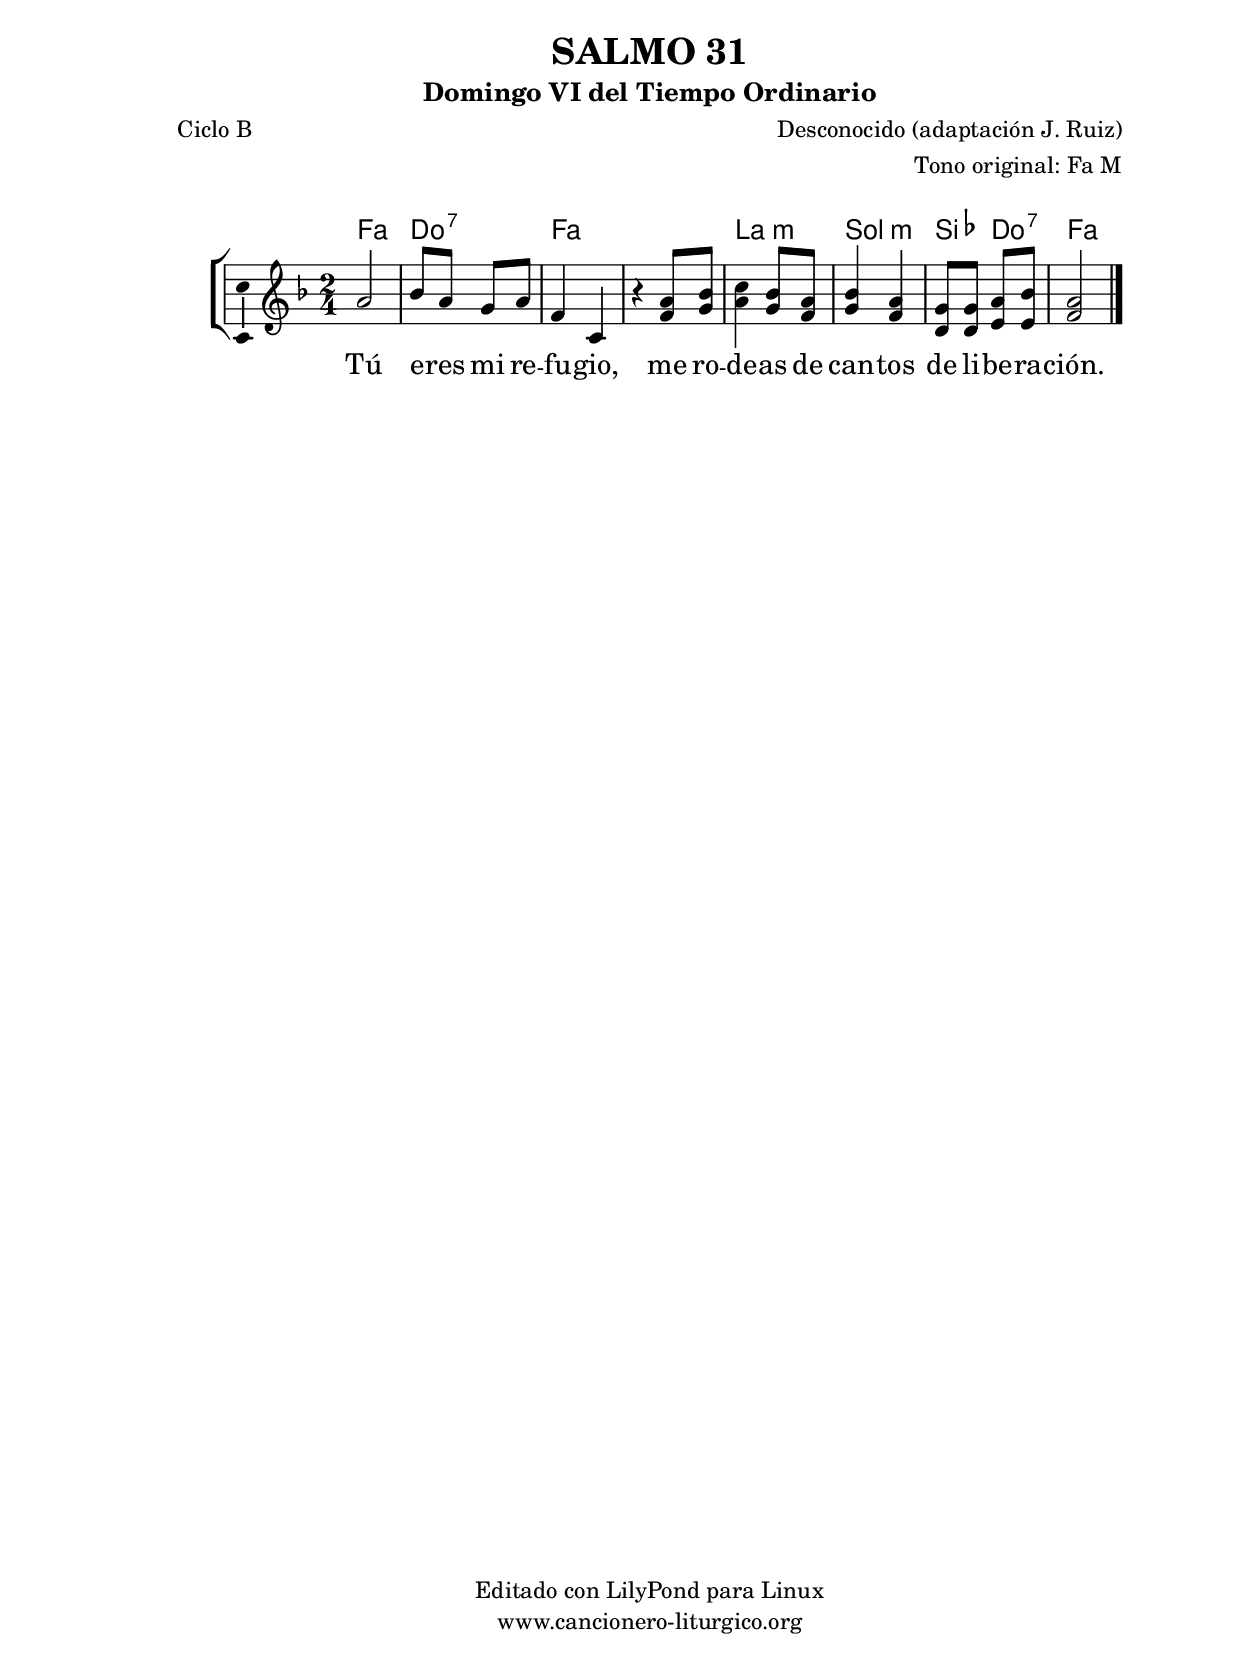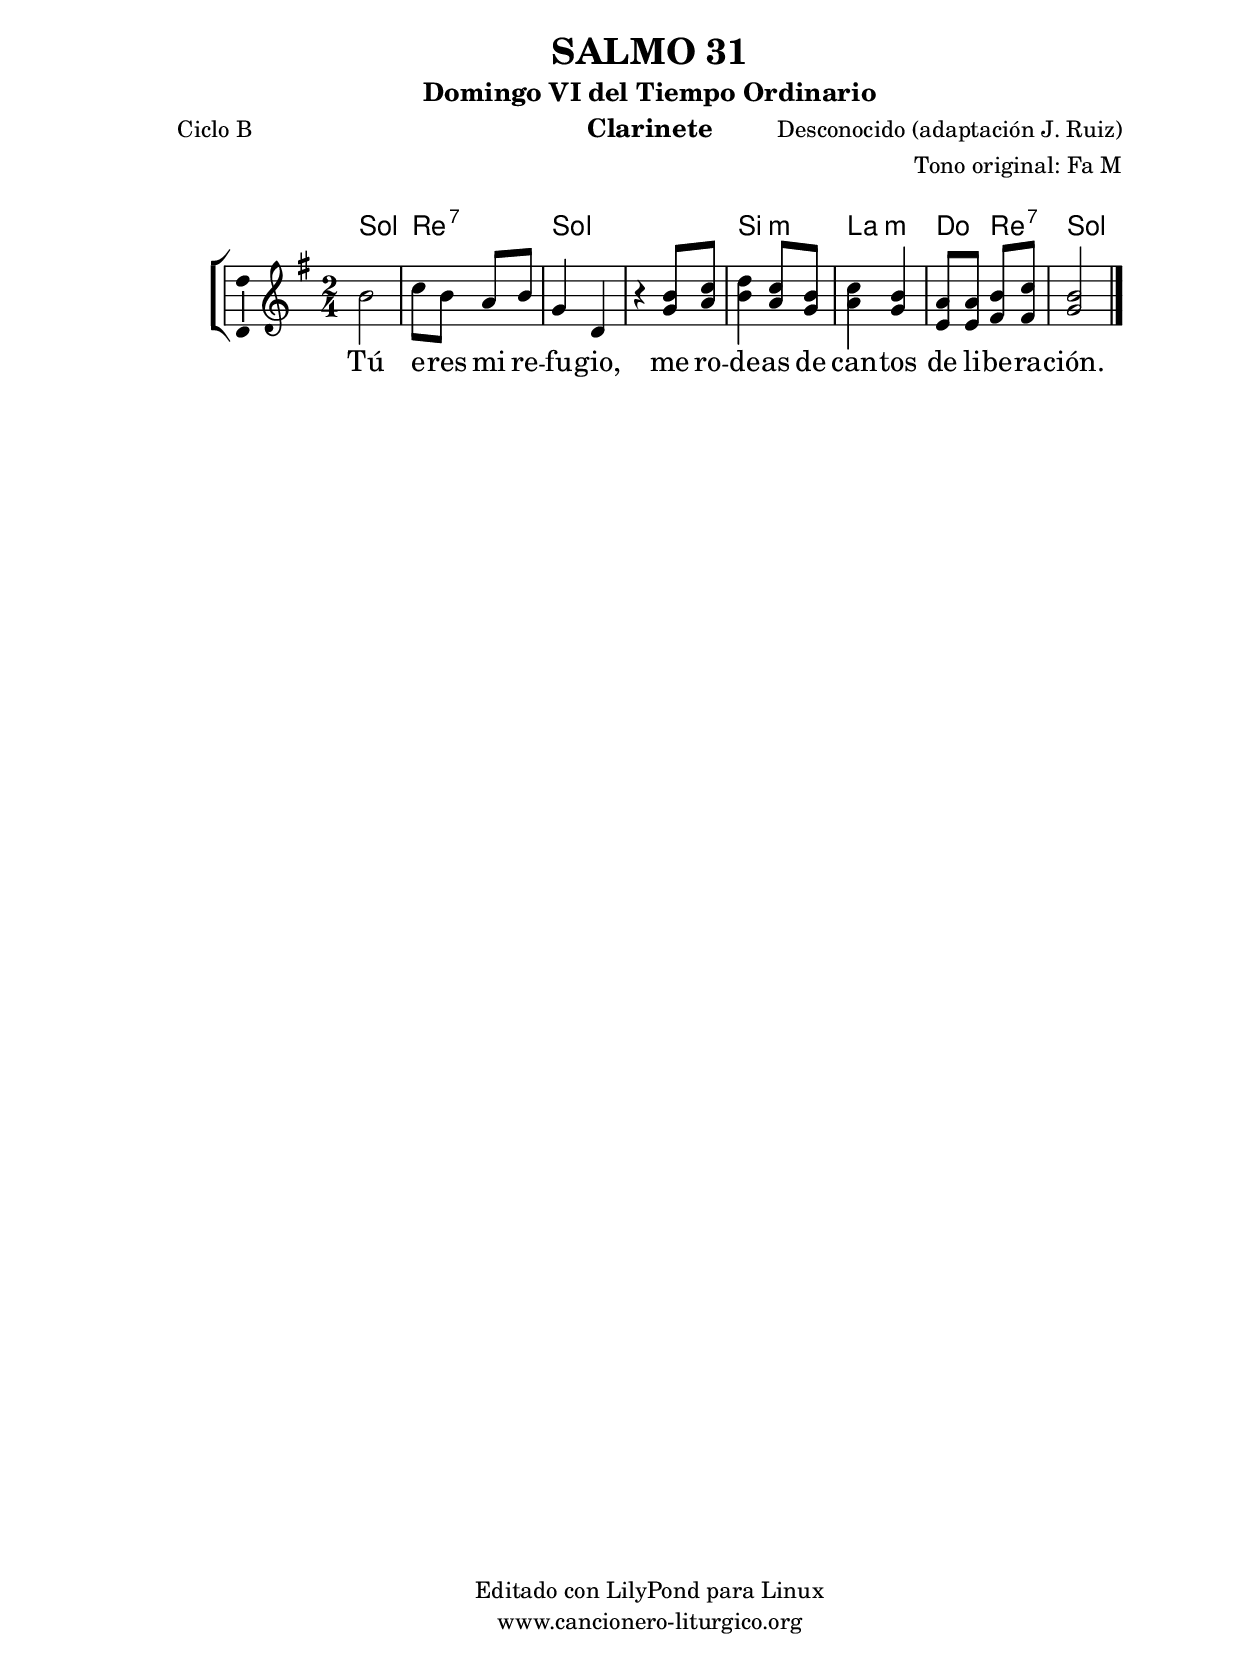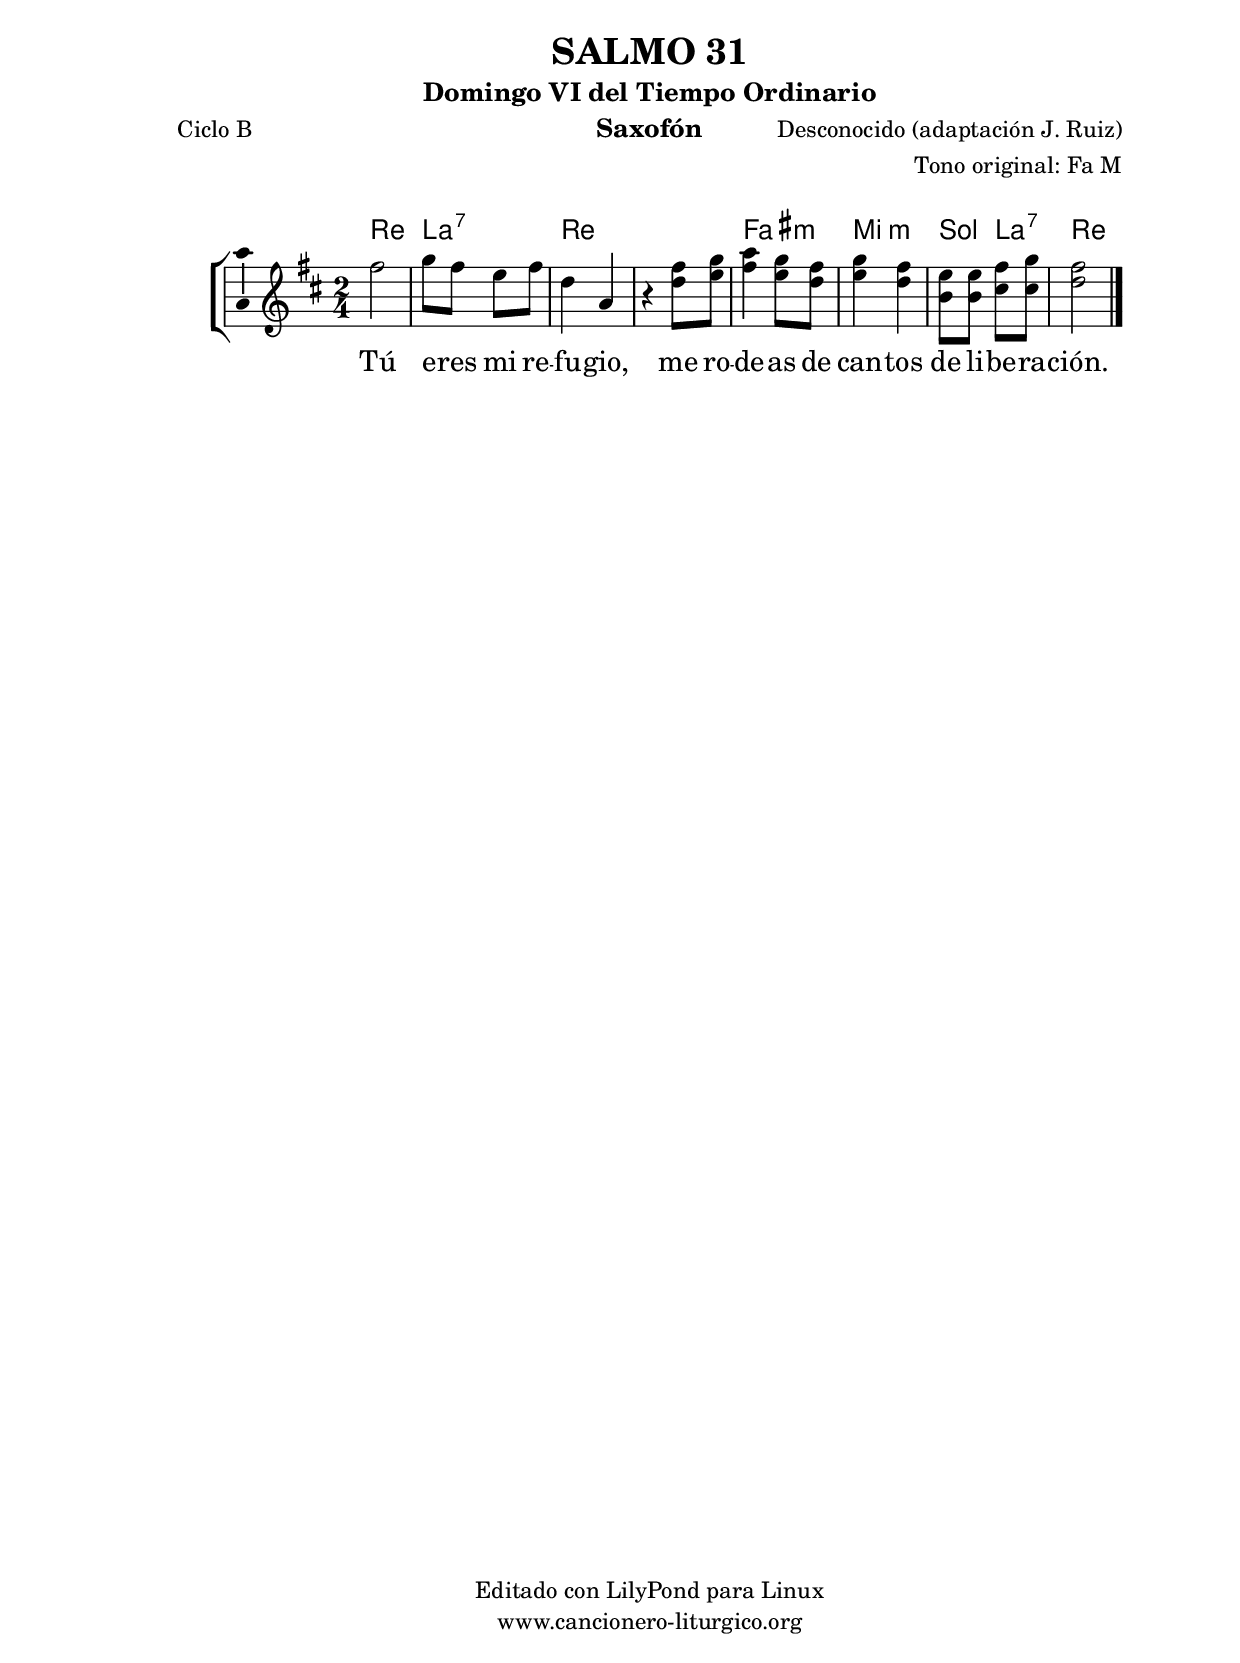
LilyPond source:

%
%para convertir .midi en .wav:
%timidity filename.midi -Ow -o finename.wav
%
%
%Para convertir de .wav a .mp3:
%lame -h -m j filename.wav
%
%
%para escuchar el midi:
%timidity nombrefichero.midi
%


%versión de lilypond para la que se ha escrito esta partitura:
\version "2.16.0"

	%Tamaño papel
	#(set-default-paper-size "a4")
	%Tamaño partitura
	#(set-global-staff-size 20)
	%No responde al pulsar sobre una nota
	#(ly:set-option 'point-and-click #f)

%parámetros del encabezamiento:
\header {
	title = "SALMO 31"
	subtitle = "Domingo VI del Tiempo Ordinario"
	composer = "Desconocido (adaptación J. Ruiz)"
	poet = "Ciclo B"
	meter = ""
	arranger = "Tono original: Fa M"
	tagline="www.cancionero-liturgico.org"
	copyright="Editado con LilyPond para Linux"
	}

%parámetros asociados al papel:
\paper  {
	oddHeaderMarkup = \markup {\fill-line { \on-the-fly #not-first-page \fromproperty #'header:title \on-the-fly #not-first-page \fromproperty #'header:composer }}
	evenHeaderMarkup = \markup {\fill-line { \fromproperty #'header:composer \fromproperty #'header:title }}
	#(set-paper-size "a4")
	print-page-number = ##f
	first-page-number = 1
	print-first-page-number = ##f
%	head-separation = 3.0 \cm
	top-margin = 2.0 \cm
	bottom-margin = 0.5\cm
%%%	bottom-margin = -1.0\cm
	left-margin = 3.0 \cm
	line-width = 16.0 \cm 
	indent = 8\mm
	interscoreline = 2.\mm
	between-system-space = 15\mm
%	para que las partituras no llenen la hoja:
	ragged-bottom = ##t
%	idem para la última hoja:
	ragged-last-bottom = ##f
%	para que las partituras llenen el ancho del papel:
	ragged-last = ##f
	after-title-space = 2.5 \cm
%page-count=1
%system-count=8

	%Flexible Vertical Spacing
%	markup-markup-spacing =
%	#'((basic-distance . 15) (minimum-distance . 15) (padding . 3))
	markup-system-spacing =
	#'((basic-distance . 15) (minimum-distance . 15) (padding . 3))
	system-system-spacing =
	#'((basic-distance . 15) (minimum-distance . 15) (padding . 3))
	score-system-spacing =
	#'((basic-distance . 15) (minimum-distance . 15) (padding . 5))
%	top-system-spacing = % header
%	#'((basic-distance . 8) (minimum-distance . 0) (padding . 3))
%	top-markup-spacing =
%	#'((basic-distance . 20) (minimum-distance . 20) (padding . 3))
	last-bottom-spacing = % footer
	#'((basic-distance . 5) (minimum-distance . 5) (padding . 3))
%	score-markup-spacing =
%	#'((basic-distance . 16) (minimum-distance . 13) (padding . 3))

	}


%parámetros que afectan a toda la partitura:
global =  {
	%clave de sol (G):
	\clef G
	%armadura:
%	\transpose e f
	\key f \major
	\tempo 4=100
	\set Score.tempoHideNote = ##t
	}


acordes = {
	\italianChords
	\chordmode {
%	\transpose e f
{

f2 c:7 f2 f a:m g:m bes4 c:7 f2

	}
	}
}

melodia = 
%	\transpose e f
{
	\relative c''{

\time 2/4

a2
bes8 a g a
f4 c
r4 <f a>8 <g bes>
<a c>4 <g bes>8 <f a>
<g bes>4 <f a>
<d g>8 <d g> <e a> <e bes'>
<f a>2

	\bar "|."
	}
	}


texto = \lyricmode {
Tú e -- res mi re -- fu -- gio,
me ro -- de -- as de can -- tos de li -- be -- ra -- ción.
	}


acordesStaff = \context ChordNames = acordesStaff <<
	\set chordChanges = ##t
	\acordes
	>>


vozStaff = \context Voice = vozStaff
\with {\consists "Ambitus_engraver"}
<<
%	\set Staff.instrumentName = ""
%	\set Staff.shortInstrumentName = ""
%	\set Staff.midiInstrument = #"clarinet"
%	\set Staff.midiInstrument = #"cello"
%	\set Staff.midiInstrument = #"flute"
	\set Staff.midiInstrument = #"electric guitar (jazz)"
%	\set Staff.midiInstrument = #"english horn"
%	\set Staff.midiInstrument = #"violin"
%	\set Staff.midiInstrument = #"glockenspiel"
	\set Staff.midiMinimumVolume = #0.7
	\set Staff.midiMaximumVolume = #0.9
	\global
	\melodia
	>>


textoStaff = \context Lyrics = textoStaff <<
	\lyricsto vozStaff \texto
	>>

\book {
	\score {
		\context ChoirStaff {
			\override StaffGroup.SystemStartBracket #'collapse-height = #1
			\override Score.SystemStartBar #'collapse-height = #1
			<<
			\acordesStaff
			\vozStaff
			\textoStaff
			>>
			}
		\layout {
	    		\context {
				\Lyrics
				\override LyricText #'font-size = #2
				}
	   		 \context {
				\Score
				%fontSize = #3
				\override StaffSymbol #'staff-space = #(magstep +3)
				%\override Beam #'thickness = #0.55
				%\override SpacingSpanner #'spacing-increment = #1.0
				%\override Slur #'height-limit = #1.5
				}
			}
		}
	\score {
		\unfoldRepeats
		\context ChoirStaff {
			<<
			\acordesStaff
			\vozStaff
			>>
			}
		\midi {
	  		\context {
	  			\Score
				tempoWholesPerMinute = #(ly:make-moment 70 4)
				}
			}
		}
	}

%Partitura para clarinete
#(define output-suffix "C")
\book {
	\header{
		instrument = "Clarinete"
		}
	\score {
		\context ChoirStaff {
			\override StaffGroup.SystemStartBracket #'collapse-height = #1
			\override Score.SystemStartBar #'collapse-height = #1
\transpose c d
			<<
			\acordesStaff
			\vozStaff
			\textoStaff
			>>
			}
		\layout {
	    		\context {
				\Lyrics
				\override LyricText #'font-size = #2
				}
	   		 \context {
				\Score
				%fontSize = #3
				\override StaffSymbol #'staff-space = #(magstep +3)
				%\override Beam #'thickness = #0.55
				%\override SpacingSpanner #'spacing-increment = #1.0
				%\override Slur #'height-limit = #1.5
				}
			}
		}
	}

%Partitura para saxofón
#(define output-suffix "S")
\book {
	\header{
		instrument = "Saxofón"
		}
	\score {
		\context ChoirStaff {
			\override StaffGroup.SystemStartBracket #'collapse-height = #1
			\override Score.SystemStartBar #'collapse-height = #1
\transpose c a
			<<
			\acordesStaff
			\vozStaff
			\textoStaff
			>>
			}
		\layout {
	    		\context {
				\Lyrics
				\override LyricText #'font-size = #2
				}
	   		 \context {
				\Score
				%fontSize = #3
				\override StaffSymbol #'staff-space = #(magstep +3)
				%\override Beam #'thickness = #0.55
				%\override SpacingSpanner #'spacing-increment = #1.0
				%\override Slur #'height-limit = #1.5
				}
			}
		}
	}

